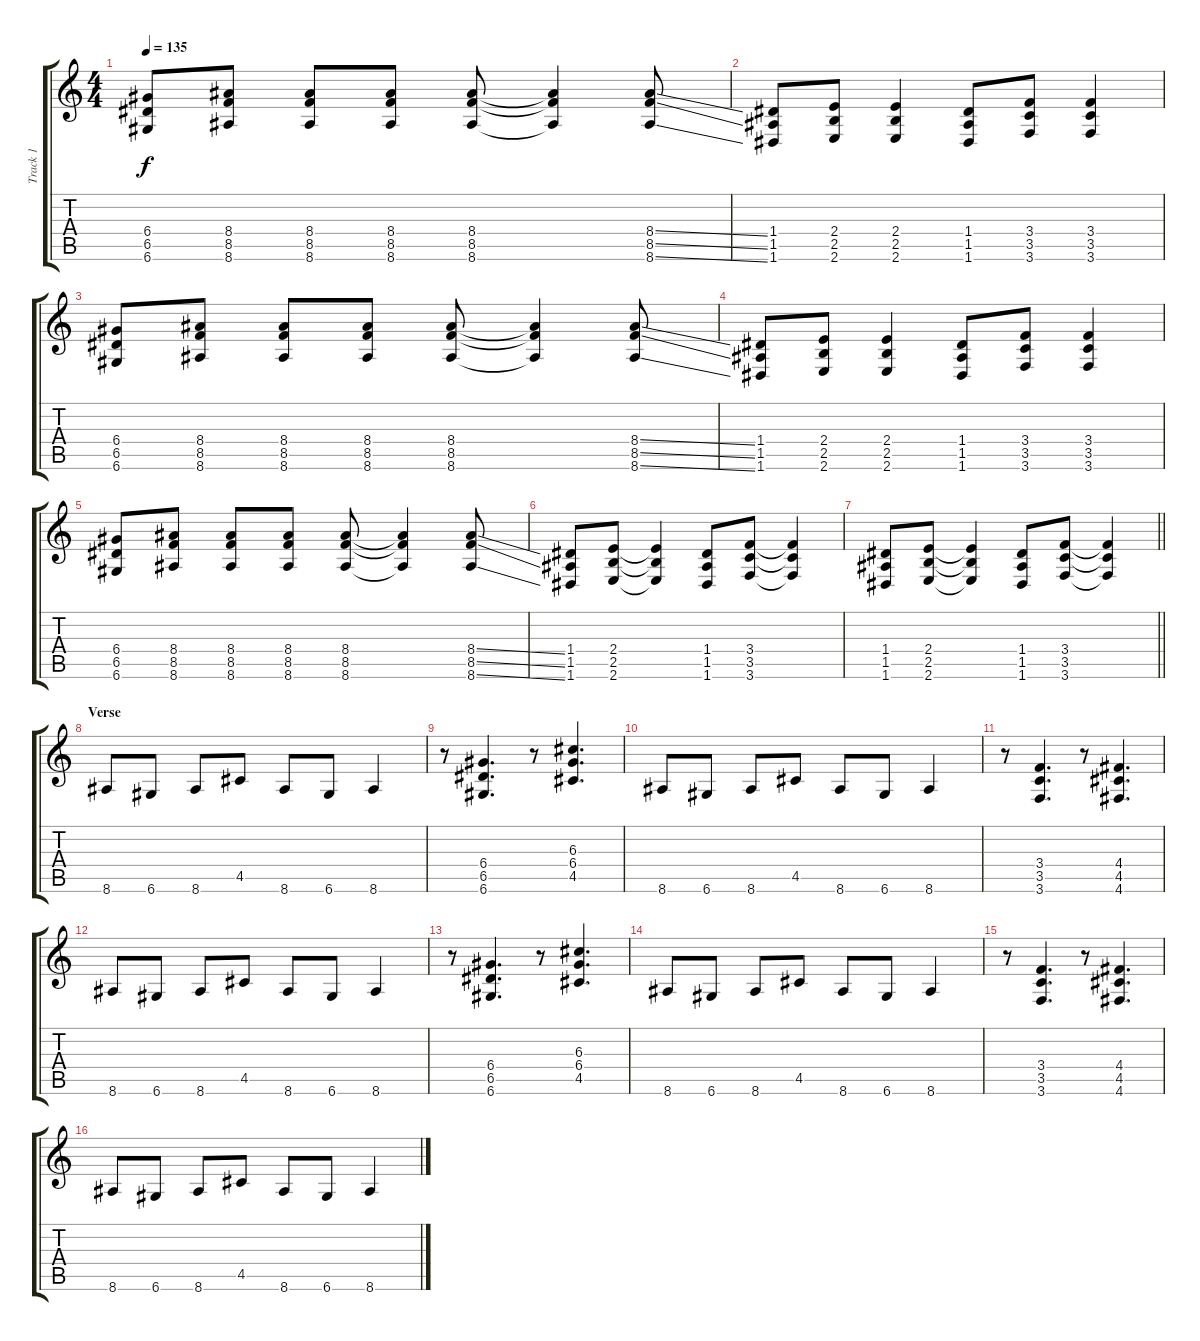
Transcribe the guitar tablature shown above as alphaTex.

\track ("Track 1" "Track 1") {instrument overdrivenguitar}
\staff {score tabs}
\tuning (E4 B3 G3 D3 A2 D2) {hide}
\ts (4 4)
\tempo 135
\clef g2
\ks c
(6.4 6.5 6.6).8{dy f} (8.4 8.5 8.6).8 (8.4 8.5 8.6).8 (8.4 8.5 8.6).8 (8.4 8.5 8.6).8 (8.4{t} 8.5{t} 8.6{t}).4 (8.4{ss} 8.5{ss} 8.6{ss}).8 |
(1.4 1.5 1.6).8 (2.4 2.5 2.6).8 (2.4 2.5 2.6).4 (1.4 1.5 1.6).8 (3.4 3.5 3.6).8 (3.4 3.5 3.6).4 |
(6.4 6.5 6.6).8 (8.4 8.5 8.6).8 (8.4 8.5 8.6).8 (8.4 8.5 8.6).8 (8.4 8.5 8.6).8 (8.4{t} 8.5{t} 8.6{t}).4 (8.4{ss} 8.5{ss} 8.6{ss}).8 |
(1.4 1.5 1.6).8 (2.4 2.5 2.6).8 (2.4 2.5 2.6).4 (1.4 1.5 1.6).8 (3.4 3.5 3.6).8 (3.4 3.5 3.6).4 |
(6.4 6.5 6.6).8 (8.4 8.5 8.6).8 (8.4 8.5 8.6).8 (8.4 8.5 8.6).8 (8.4 8.5 8.6).8 (8.4{t} 8.5{t} 8.6{t}).4 (8.4{ss} 8.5{ss} 8.6{ss}).8 |
(1.4 1.5 1.6).8 (2.4 2.5 2.6).8 (2.4{t} 2.5{t} 2.6{t}).4 (1.4 1.5 1.6).8 (3.4 3.5 3.6).8 (3.4{t} 3.5{t} 3.6{t}).4 |
\barLineRight lightlight
(1.4 1.5 1.6).8 (2.4 2.5 2.6).8 (2.4{t} 2.5{t} 2.6{t}).4 (1.4 1.5 1.6).8 (3.4 3.5 3.6).8 (3.4{t} 3.5{t} 3.6{t}).4 |
\section ("" "Verse")
8.6.8 6.6.8 8.6.8 4.5.8 8.6.8 6.6.8 8.6.4 |
r.8 (6.4 6.5 6.6).4{d} r.8 (6.3 6.4 4.5).4{d} |
8.6.8 6.6.8 8.6.8 4.5.8 8.6.8 6.6.8 8.6.4 |
r.8 (3.4 3.5 3.6).4{d} r.8 (4.4 4.5 4.6).4{d} |
8.6.8 6.6.8 8.6.8 4.5.8 8.6.8 6.6.8 8.6.4 |
r.8 (6.4 6.5 6.6).4{d} r.8 (6.3 6.4 4.5).4{d} |
8.6.8 6.6.8 8.6.8 4.5.8 8.6.8 6.6.8 8.6.4 |
r.8 (3.4 3.5 3.6).4{d} r.8 (4.4 4.5 4.6).4{d} |
8.6.8 6.6.8 8.6.8 4.5.8 8.6.8 6.6.8 8.6.4
